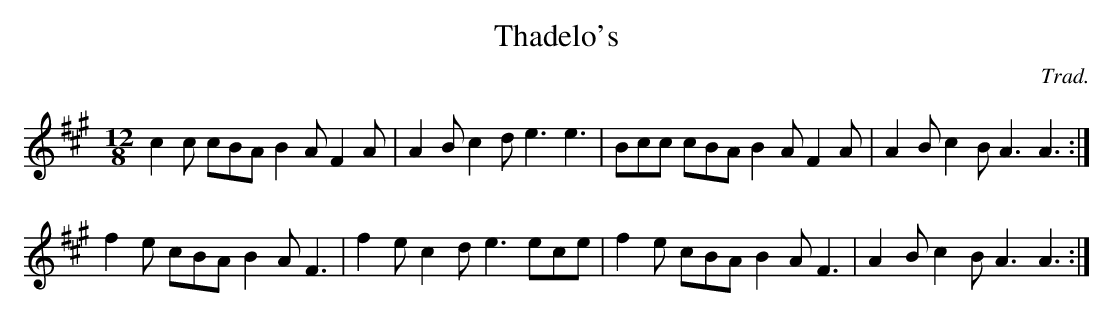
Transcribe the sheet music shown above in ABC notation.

X:1
T:Thadelo's
C:Trad.
M:12/8
L:1/8
K:A
c2c cBA B2A F2A |A2B c2d e3 e3|Bcc cBA B2A F2A |A2B c2B A3 A3:|
f2e cBA B2A F3 |f2e c2d e3 ece|f2e cBA B2A F3 |A2B c2B A3 A3:|
